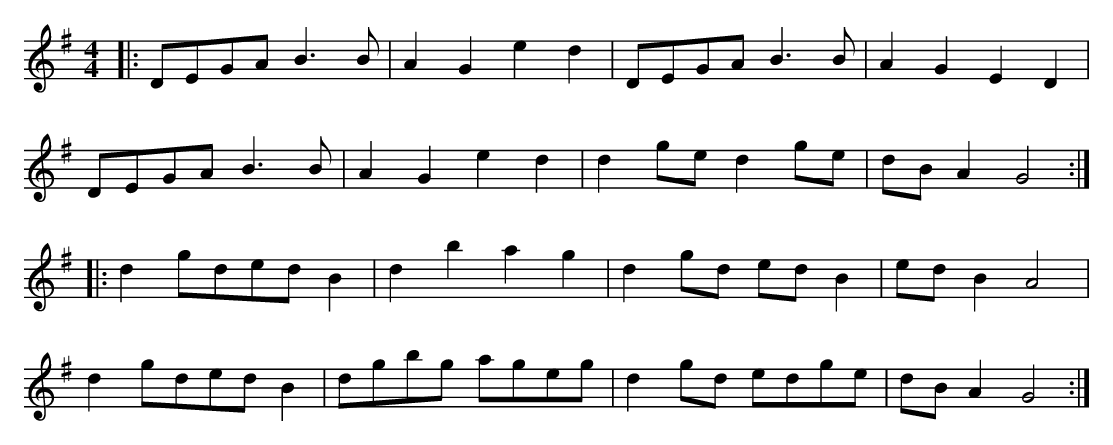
X:1
M:4/4
K:G
|:DEGA B3 B|A2 G2 e2 d2|DEGA B3 B|A2 G2 E2 D2|
DEGA B3 B|A2 G2 e2 d2|d2 ge d2 ge|dB A2 G4:|
|:d2 gded B2|d2 b2 a2 g2|d2 gd ed B2|ed B2 A4|
d2 gded B2|dgbg ageg|d2 gd edge|dB A2 G4:|
